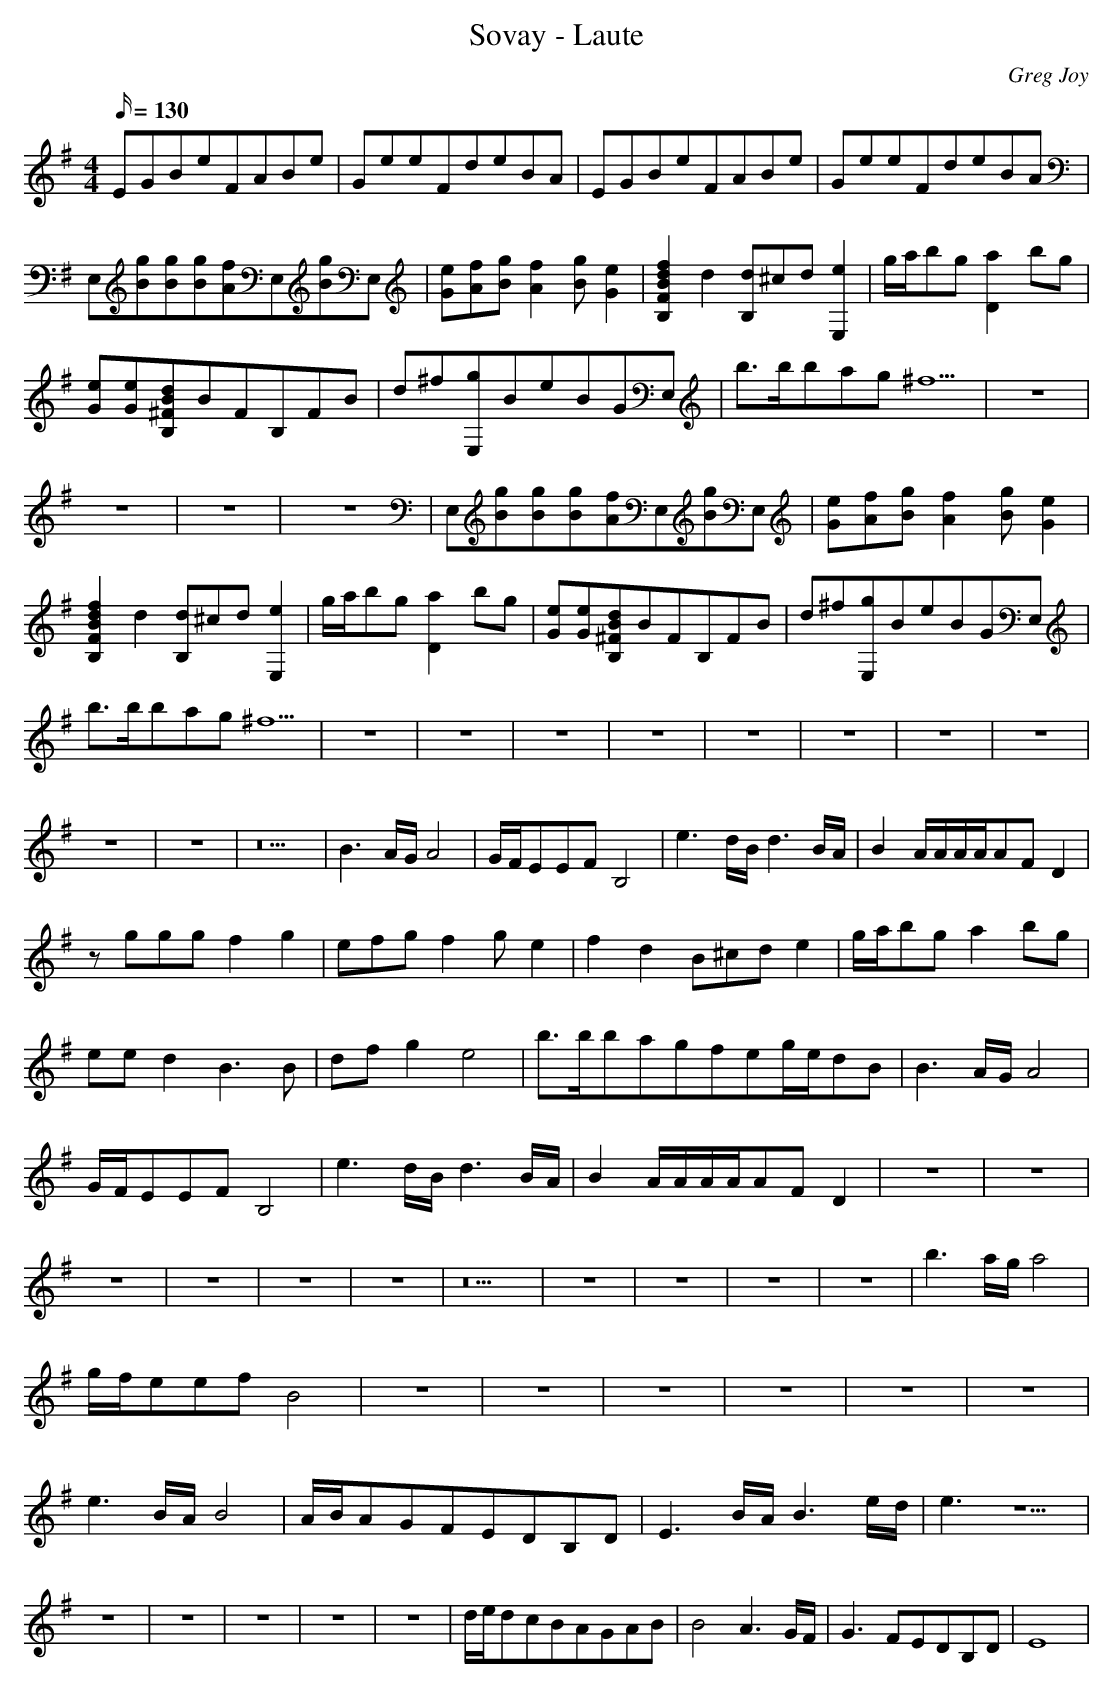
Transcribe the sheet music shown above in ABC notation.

X:1
T:Sovay - Laute
C:Greg Joy
M:4/4
L:1/16
Q:130
K:G
E2G2B2e2F2A2B2e2|G2e2e2F2d2e2B2A2|E2G2B2e2F2A2B2e2|G2e2e2F2d2e2B2A2|E,2[B2g2][B2g2][B2g2][A2f2]E,2[B2g2]E,2|[G2e2][A2f2][B2g2][A4f4][B2g2][G4e4]|[B,4F4B4d4f4]d4[B,2d2]^c2d2[E,4e4]|gab2g2[D4a4]b2g2|[G2e2][G2e2][B,2^F2B2d2]B2F2B,2F2B2|d2^f2[E,2g2]B2e2B2G2E,2|b3bb2a2g2^f10|z16|z16|z16|z16|E,2[B2g2][B2g2][B2g2][A2f2]E,2[B2g2]E,2|[G2e2][A2f2][B2g2][A4f4][B2g2][G4e4]|[B,4F4B4d4f4]d4[B,2d2]^c2d2[E,4e4]|gab2g2[D4a4]b2g2|[G2e2][G2e2][B,2^F2B2d2]B2F2B,2F2B2|d2^f2[E,2g2]B2e2B2G2E,2|b3bb2a2g2^f10|z16|z16|z16|z16|z16|z16|z16|z16|z16|z16|z20|B6AGA8|GFE2E2F2B,8|e6dBd6BA|B4AAAAA2F2D4|z2g2g2g2f4g4|e2f2g2f4g2e4|f4d4B2^c2d2e4|gab2g2a4b2g2|e2e2d4B6B2|d2f2g4e8|b3bb2a2g2f2e2ged2B2|B6AGA8|GFE2E2F2B,8|e6dBd6BA|B4AAAAA2F2D4|z16|z16|z16|z16|z16|z16|z20|z16|z16|z16|z16|b6aga8|gfe2e2f2B8|z16|z16|z16|z16|z16|z16|e6BAB8|ABA2G2F2E2D2B,2D2|E6BAB6ed|e6z10|z16|z16|z16|z16|z16|ded2c2B2A2G2A2B2|B8A6GF|G6F2E2D2B,2D2|E16|
